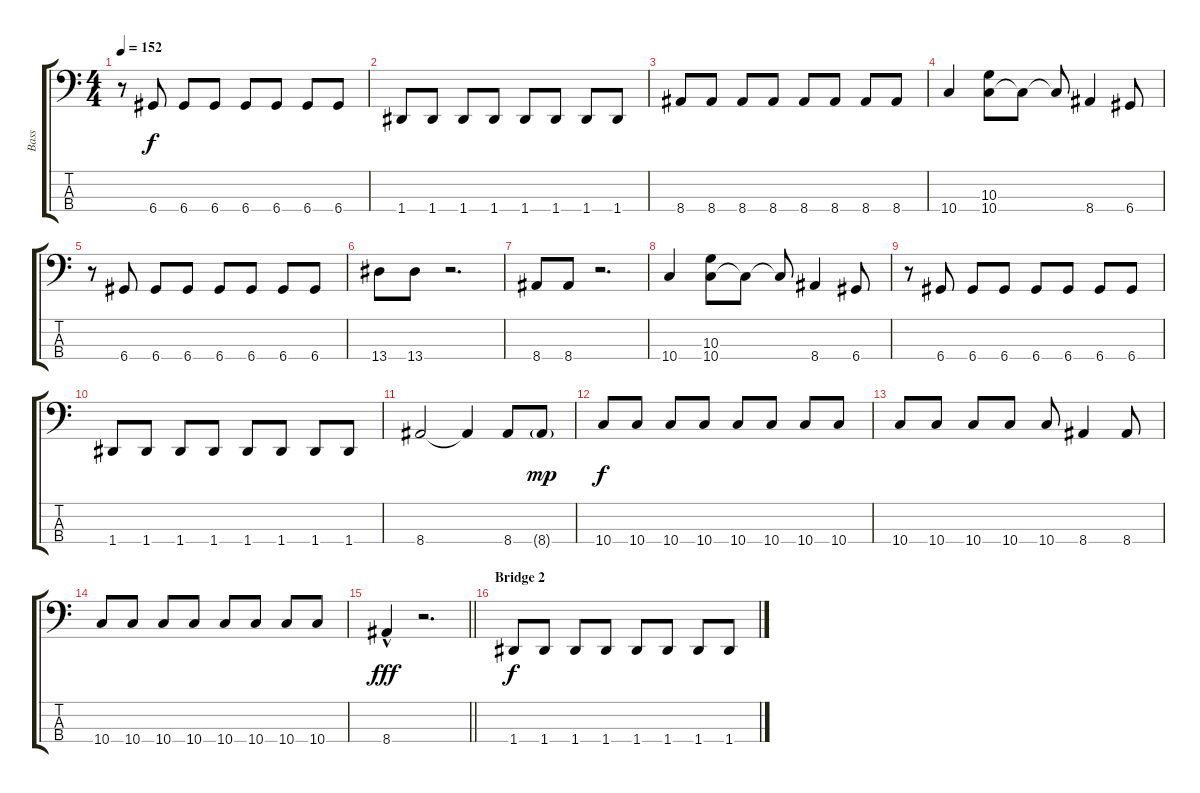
\track ("Bass" "Bass") {instrument electricbasspick}
\staff {score tabs}
\tuning (G2 D2 A1 D1) {hide}
\ts (4 4)
\tempo 152
\clef f4
\ks c
r.8{dy f} 6.4.8 6.4.8 6.4.8 6.4.8 6.4.8 6.4.8 6.4.8 |
1.4.8 1.4.8 1.4.8 1.4.8 1.4.8 1.4.8 1.4.8 1.4.8 |
8.4.8 8.4.8 8.4.8 8.4.8 8.4.8 8.4.8 8.4.8 8.4.8 |
10.4.4 (10.3 10.4).8 10.4{t}.8 10.4{t}.8 8.4.4 6.4.8 |
r.8 6.4.8 6.4.8 6.4.8 6.4.8 6.4.8 6.4.8 6.4.8 |
13.4.8 13.4.8 r.2{d} |
8.4.8 8.4.8 r.2{d} |
10.4.4 (10.3 10.4).8 10.4{t}.8 10.4{t}.8 8.4.4 6.4.8 |
r.8 6.4.8 6.4.8 6.4.8 6.4.8 6.4.8 6.4.8 6.4.8 |
1.4.8 1.4.8 1.4.8 1.4.8 1.4.8 1.4.8 1.4.8 1.4.8 |
8.4.2 8.4{t}.4 8.4.8 8.4{g}.8{dy mp} |
10.4.8{dy f} 10.4.8 10.4.8 10.4.8 10.4.8 10.4.8 10.4.8 10.4.8 |
10.4.8 10.4.8 10.4.8 10.4.8 10.4.8 8.4.4 8.4.8 |
10.4.8 10.4.8 10.4.8 10.4.8 10.4.8 10.4.8 10.4.8 10.4.8 |
\barLineRight lightlight
8.4{hac}.4{dy fff} r.2{d} |
\section ("" "Bridge 2")
1.4.8{dy f} 1.4.8 1.4.8 1.4.8 1.4.8 1.4.8 1.4.8 1.4.8
